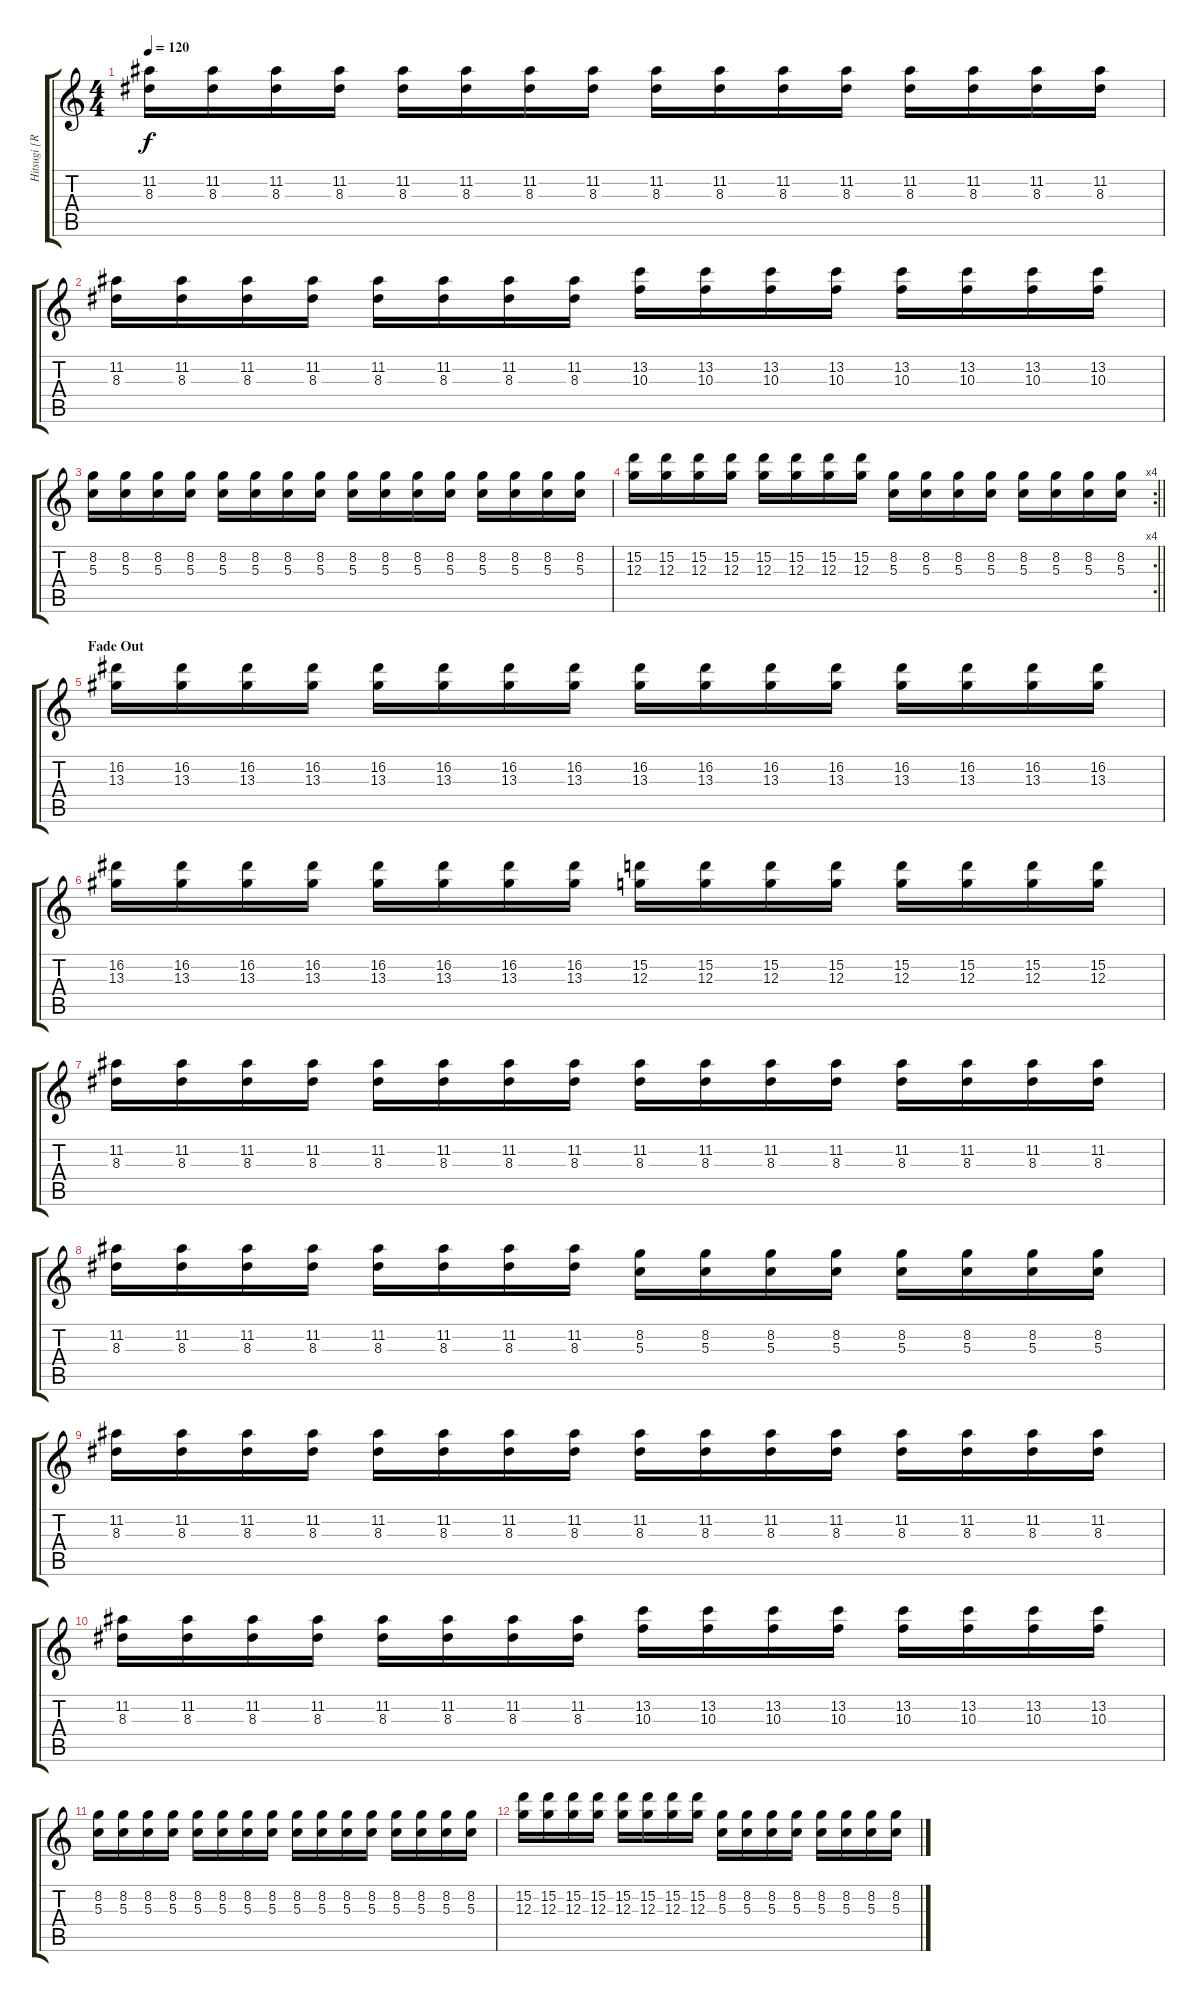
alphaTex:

\track ("Hitsugi [Rhythm]" "Hitsugi [R") {instrument distortionguitar}
\staff {score tabs}
\tuning (E4 B3 G3 D3 A2 E2) {hide}
\ts (4 4)
\tempo 120
\clef g2
\ks c
(11.2 8.3).16{dy f} (11.2 8.3).16 (11.2 8.3).16 (11.2 8.3).16 (11.2 8.3).16 (11.2 8.3).16 (11.2 8.3).16 (11.2 8.3).16 (11.2 8.3).16 (11.2 8.3).16 (11.2 8.3).16 (11.2 8.3).16 (11.2 8.3).16 (11.2 8.3).16 (11.2 8.3).16 (11.2 8.3).16 |
(11.2 8.3).16 (11.2 8.3).16 (11.2 8.3).16 (11.2 8.3).16 (11.2 8.3).16 (11.2 8.3).16 (11.2 8.3).16 (11.2 8.3).16 (13.2 10.3).16 (13.2 10.3).16 (13.2 10.3).16 (13.2 10.3).16 (13.2 10.3).16 (13.2 10.3).16 (13.2 10.3).16 (13.2 10.3).16 |
(8.2 5.3).16 (8.2 5.3).16 (8.2 5.3).16 (8.2 5.3).16 (8.2 5.3).16 (8.2 5.3).16 (8.2 5.3).16 (8.2 5.3).16 (8.2 5.3).16 (8.2 5.3).16 (8.2 5.3).16 (8.2 5.3).16 (8.2 5.3).16 (8.2 5.3).16 (8.2 5.3).16 (8.2 5.3).16 |
\rc 4
\barLineRight lightlight
(15.2 12.3).16 (15.2 12.3).16 (15.2 12.3).16 (15.2 12.3).16 (15.2 12.3).16 (15.2 12.3).16 (15.2 12.3).16 (15.2 12.3).16 (8.2 5.3).16 (8.2 5.3).16 (8.2 5.3).16 (8.2 5.3).16 (8.2 5.3).16 (8.2 5.3).16 (8.2 5.3).16 (8.2 5.3).16 |
\section ("" "Fade Out")
(16.2 13.3).16{volume 8} (16.2 13.3).16 (16.2 13.3).16 (16.2 13.3).16 (16.2 13.3).16 (16.2 13.3).16 (16.2 13.3).16 (16.2 13.3).16 (16.2 13.3).16 (16.2 13.3).16 (16.2 13.3).16 (16.2 13.3).16 (16.2 13.3).16 (16.2 13.3).16 (16.2 13.3).16 (16.2 13.3).16 |
(16.2 13.3).16 (16.2 13.3).16 (16.2 13.3).16 (16.2 13.3).16 (16.2 13.3).16 (16.2 13.3).16 (16.2 13.3).16 (16.2 13.3).16 (15.2 12.3).16 (15.2 12.3).16 (15.2 12.3).16 (15.2 12.3).16 (15.2 12.3).16 (15.2 12.3).16 (15.2 12.3).16 (15.2 12.3).16 |
(11.2 8.3).16 (11.2 8.3).16 (11.2 8.3).16 (11.2 8.3).16 (11.2 8.3).16 (11.2 8.3).16 (11.2 8.3).16 (11.2 8.3).16 (11.2 8.3).16 (11.2 8.3).16 (11.2 8.3).16 (11.2 8.3).16 (11.2 8.3).16 (11.2 8.3).16 (11.2 8.3).16 (11.2 8.3).16 |
(11.2 8.3).16 (11.2 8.3).16 (11.2 8.3).16 (11.2 8.3).16 (11.2 8.3).16 (11.2 8.3).16 (11.2 8.3).16 (11.2 8.3).16 (8.2 5.3).16 (8.2 5.3).16 (8.2 5.3).16 (8.2 5.3).16 (8.2 5.3).16 (8.2 5.3).16 (8.2 5.3).16 (8.2 5.3).16 |
(11.2 8.3).16 (11.2 8.3).16{volume 0} (11.2 8.3).16 (11.2 8.3).16 (11.2 8.3).16 (11.2 8.3).16 (11.2 8.3).16 (11.2 8.3).16 (11.2 8.3).16 (11.2 8.3).16 (11.2 8.3).16 (11.2 8.3).16 (11.2 8.3).16 (11.2 8.3).16 (11.2 8.3).16 (11.2 8.3).16 |
(11.2 8.3).16 (11.2 8.3).16 (11.2 8.3).16 (11.2 8.3).16 (11.2 8.3).16 (11.2 8.3).16 (11.2 8.3).16 (11.2 8.3).16 (13.2 10.3).16 (13.2 10.3).16 (13.2 10.3).16 (13.2 10.3).16 (13.2 10.3).16 (13.2 10.3).16 (13.2 10.3).16 (13.2 10.3).16 |
(8.2 5.3).16 (8.2 5.3).16 (8.2 5.3).16 (8.2 5.3).16 (8.2 5.3).16 (8.2 5.3).16 (8.2 5.3).16 (8.2 5.3).16 (8.2 5.3).16 (8.2 5.3).16 (8.2 5.3).16 (8.2 5.3).16 (8.2 5.3).16 (8.2 5.3).16 (8.2 5.3).16 (8.2 5.3).16 |
(15.2 12.3).16 (15.2 12.3).16 (15.2 12.3).16 (15.2 12.3).16 (15.2 12.3).16 (15.2 12.3).16 (15.2 12.3).16 (15.2 12.3).16 (8.2 5.3).16 (8.2 5.3).16 (8.2 5.3).16 (8.2 5.3).16 (8.2 5.3).16 (8.2 5.3).16 (8.2 5.3).16 (8.2 5.3).16
